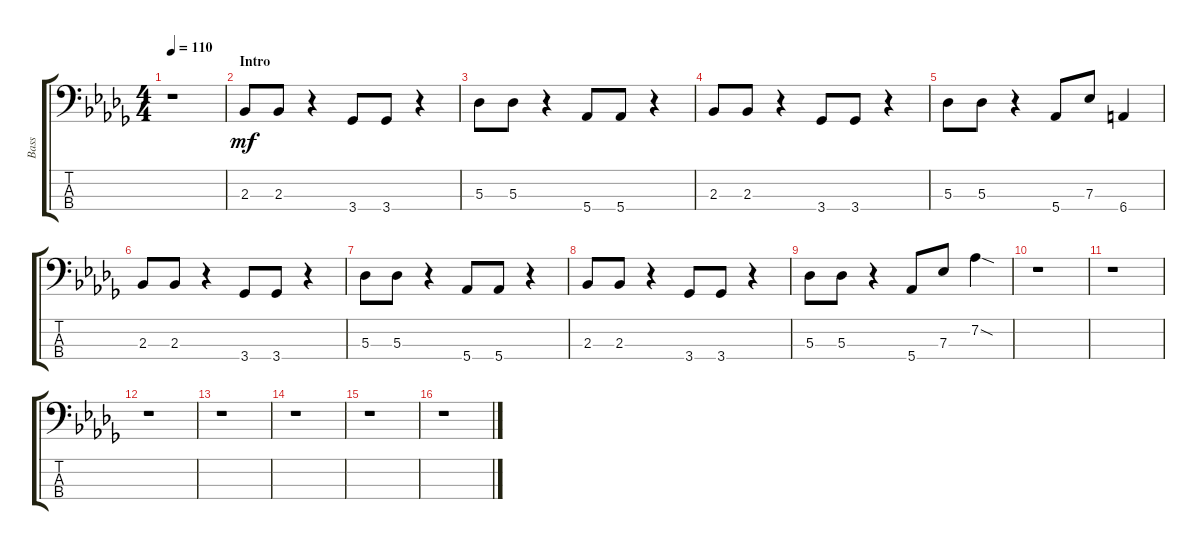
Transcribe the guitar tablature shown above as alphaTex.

\track ("Bass" "Bass") {instrument electricbassfinger}
\staff {score tabs}
\tuning (Gb2 Db2 Ab1 Eb1) {hide}
\ts (4 4)
\tempo 110
\clef f4
\ks db
r.1{dy mf instrument electricbassfinger} |
\section ("" "Intro")
2.3.8 2.3.8 r.4 3.4.8 3.4.8 r.4 |
5.3.8 5.3.8 r.4 5.4.8 5.4.8 r.4 |
2.3.8 2.3.8 r.4 3.4.8 3.4.8 r.4 |
5.3.8 5.3.8 r.4 5.4.8 7.3.8 6.4.4 |
2.3.8 2.3.8 r.4 3.4.8 3.4.8 r.4 |
5.3.8 5.3.8 r.4 5.4.8 5.4.8 r.4 |
2.3.8 2.3.8 r.4 3.4.8 3.4.8 r.4 |
5.3.8 5.3.8 r.4 5.4.8 7.3.8 7.2{sod}.4 |
\section ("" "")
r.1 |
r.1 |
r.1 |
r.1 |
r.1 |
r.1 |
r.1
